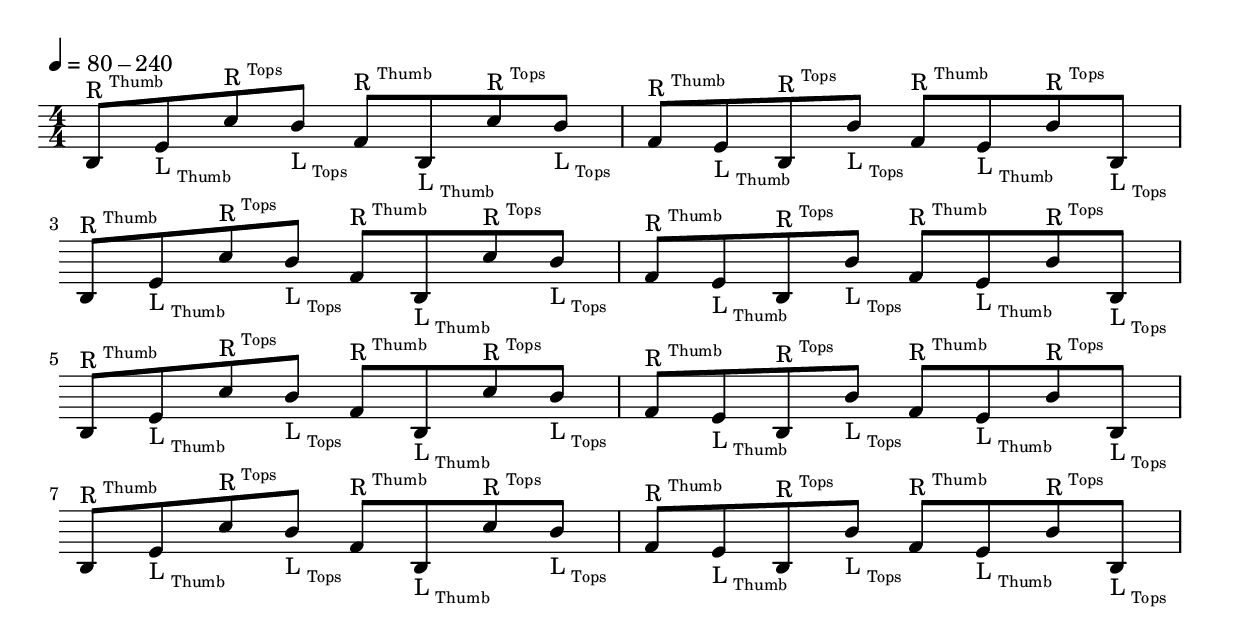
\version "2.24.1"
\include "../global.ly"

\layout {
  indent = -3.5
}

\relative {
  \defaultScoreSettings
  \tempo 4 = 80 - 240
  \time 4/4

  \repeat unfold 4 { 
    b8^\RThumbTop   e_\LThumbBtm  c'^\RTopsTop   b_\LTopsBtm 
    f8^\RThumbTop  b,_\LThumbBtm  c'^\RTopsTop   b_\LTopsBtm 
    f8^\RThumbTop   e_\LThumbBtm   b^\RTopsTop  b'_\LTopsBtm 
    f8^\RThumbTop   e_\LThumbBtm  b'^\RTopsTop  b,_\LTopsBtm 
    \break
  }
}